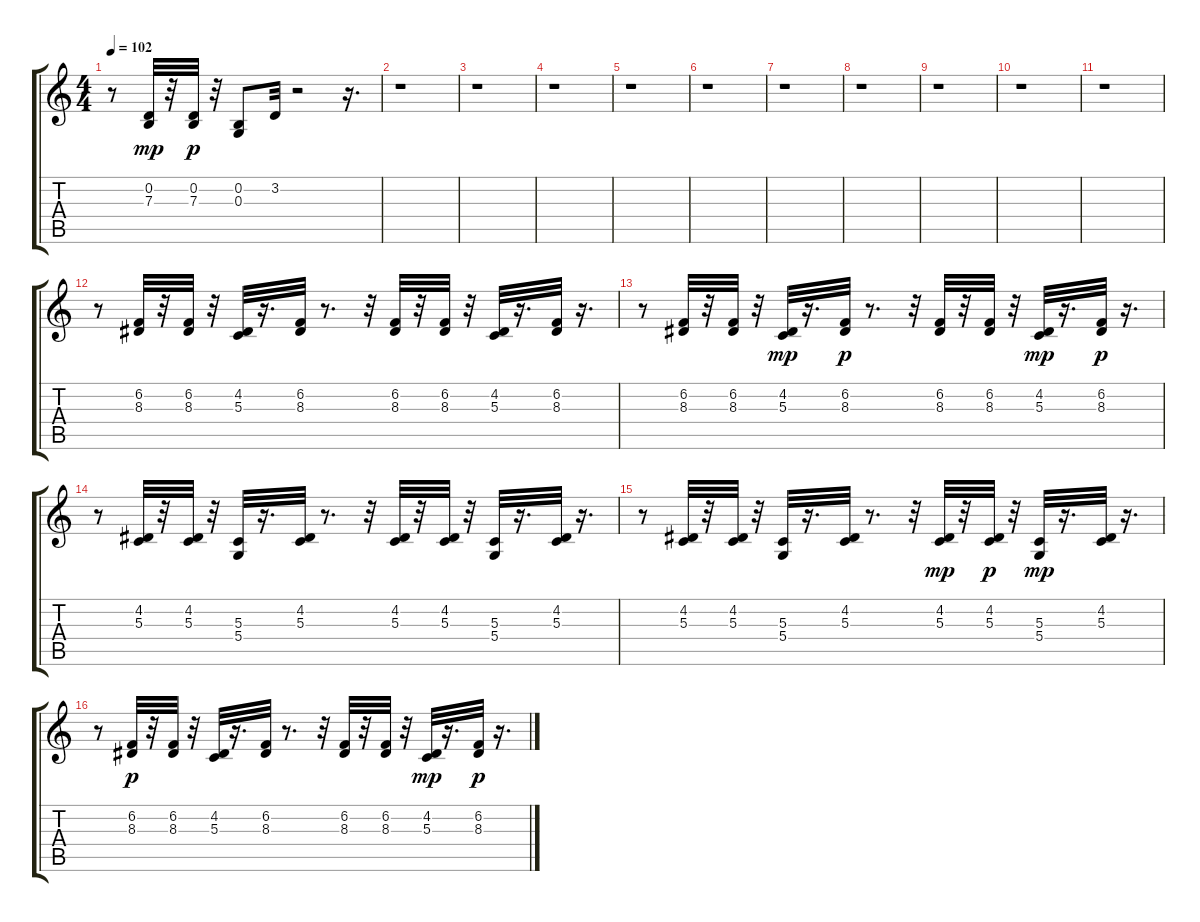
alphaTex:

\track "" {instrument percussiveorgan}
\staff {score tabs}
\tuning (E4 B3 G3 D3 A2 E2) {hide}
\ts (4 4)
\tempo 102
\clef g2
\ks c
r.8{dy p} (0.2 7.3).32{dy mp} r.32 (0.2 7.3).32{dy p} r.32 (0.2 0.3).8 3.2.32 r.2 r.16{d} |
r.1 |
r.1 |
r.1 |
r.1 |
r.1 |
r.1 |
r.1 |
r.1 |
r.1 |
r.1 |
r.8 (6.2 8.3).32 r.32 (6.2 8.3).32 r.32 (4.2 5.3).32 r.16{d} (6.2 8.3).32 r.8{d} r.32 (6.2 8.3).32 r.32 (6.2 8.3).32 r.32 (4.2 5.3).32 r.16{d} (6.2 8.3).32 r.16{d} |
r.8 (6.2 8.3).32 r.32 (6.2 8.3).32 r.32 (4.2 5.3).32{dy mp} r.16{d} (6.2 8.3).32{dy p} r.8{d} r.32 (6.2 8.3).32 r.32 (6.2 8.3).32 r.32 (4.2 5.3).32{dy mp} r.16{d} (6.2 8.3).32{dy p} r.16{d} |
r.8 (4.2 5.3).32 r.32 (4.2 5.3).32 r.32 (5.3 5.4).32 r.16{d} (4.2 5.3).32 r.8{d} r.32 (4.2 5.3).32 r.32 (4.2 5.3).32 r.32 (5.3 5.4).32 r.16{d} (4.2 5.3).32 r.16{d} |
r.8 (4.2 5.3).32 r.32 (4.2 5.3).32 r.32 (5.3 5.4).32 r.16{d} (4.2 5.3).32 r.8{d} r.32 (4.2 5.3).32{dy mp} r.32 (4.2 5.3).32{dy p} r.32 (5.3 5.4).32{dy mp} r.16{d} (4.2 5.3).32 r.16{d} |
r.8 (6.2 8.3).32{dy p} r.32 (6.2 8.3).32 r.32 (4.2 5.3).32 r.16{d} (6.2 8.3).32 r.8{d} r.32 (6.2 8.3).32 r.32 (6.2 8.3).32 r.32 (4.2 5.3).32{dy mp} r.16{d} (6.2 8.3).32{dy p} r.16{d}
